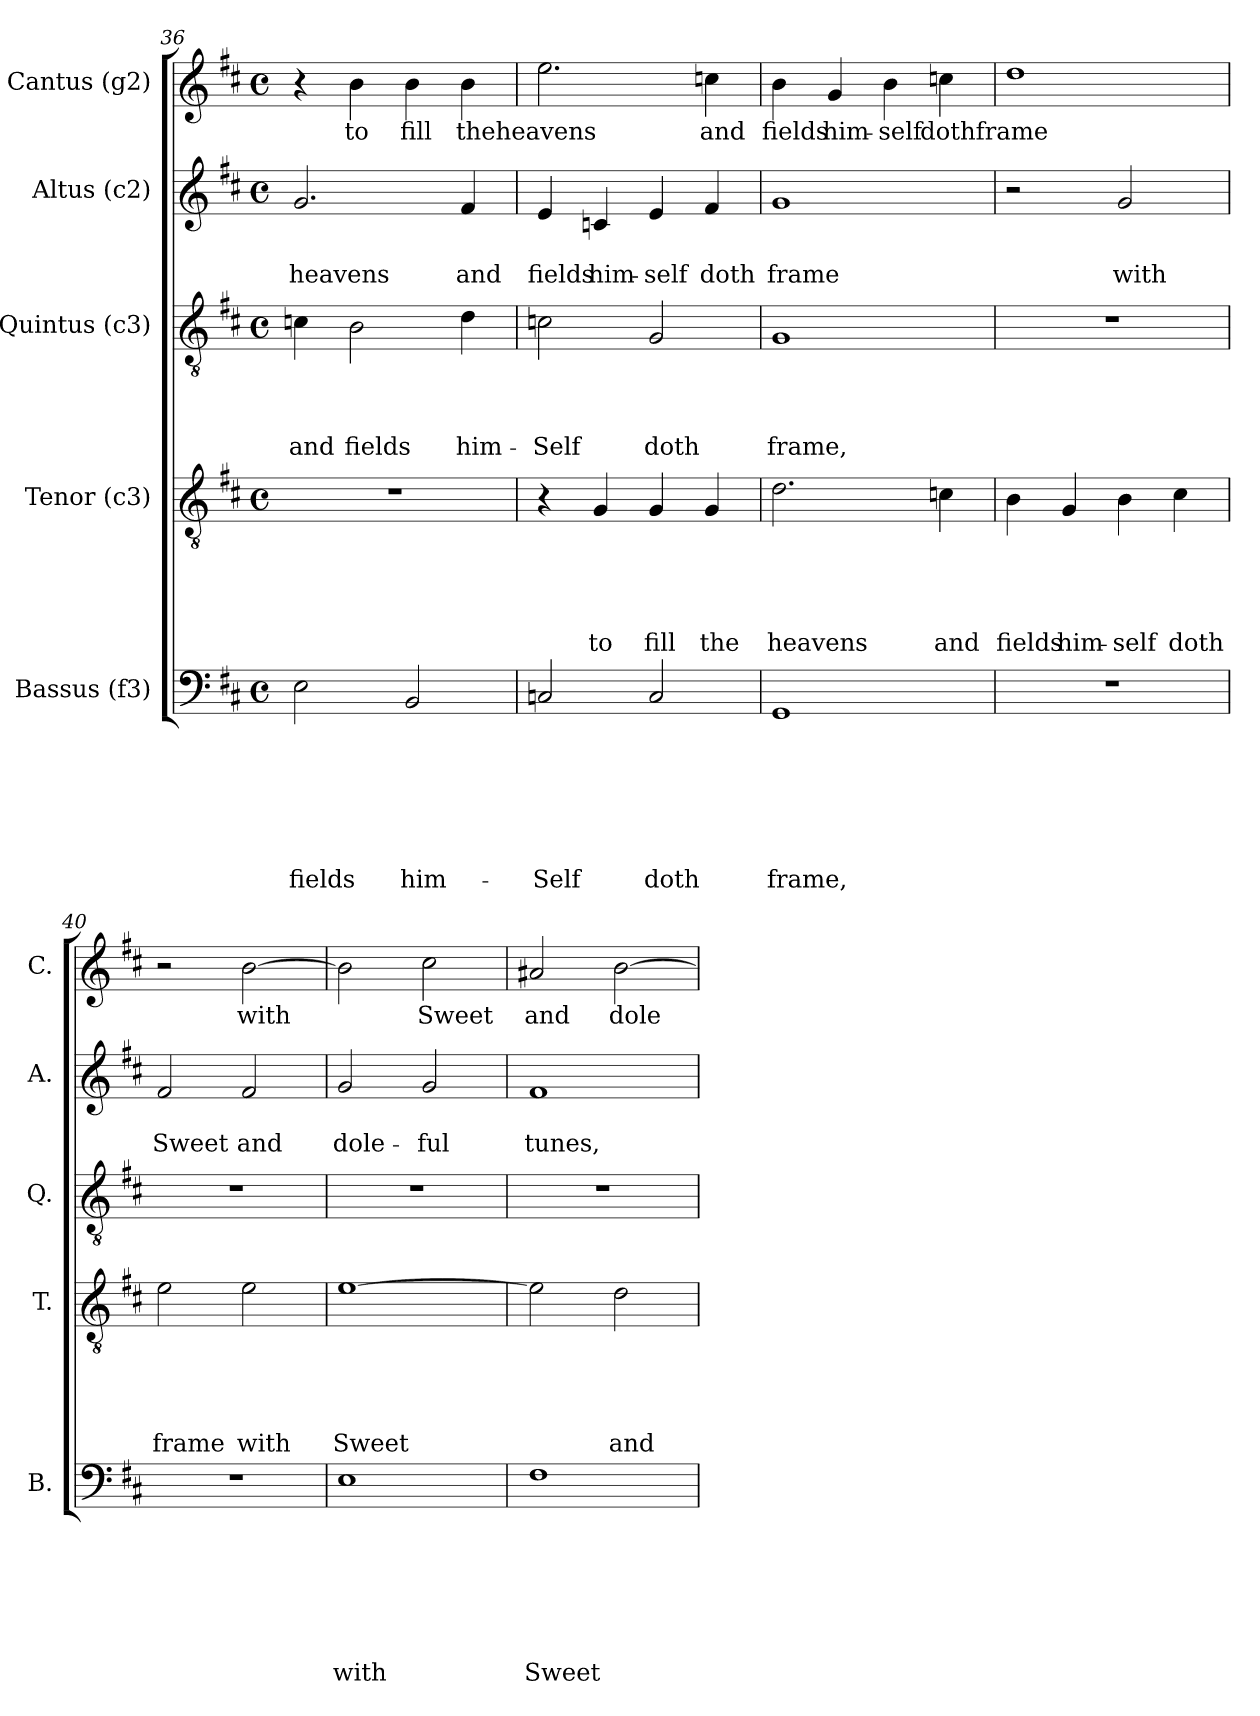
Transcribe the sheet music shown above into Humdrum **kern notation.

**kern	**text	**text	**text	**text	**text	**text	**text	**kern	**text	**text	**text	**text	**text	**kern	**text	**text	**text	**text	**kern	**text	**text	**kern	**text
*part5	*part5	*part5	*part5	*part5	*part5	*part5	*part5	*part4	*part4	*part4	*part4	*part4	*part4	*part3	*part3	*part3	*part3	*part3	*part2	*part2	*part2	*part1	*part1
*staff5	*staff5	*staff5	*staff5	*staff5	*staff5	*staff5	*staff5	*staff4	*staff4	*staff4	*staff4	*staff4	*staff4	*staff3	*staff3	*staff3	*staff3	*staff3	*staff2	*staff2	*staff2	*staff1	*staff1
*I"Bassus (f3)	*	*	*	*	*	*	*	*I"Tenor (c3)	*	*	*	*	*	*I"Quintus (c3)	*	*	*	*	*I"Altus (c2)	*	*	*I"Cantus (g2)	*
*I'B.	*	*	*	*	*	*	*	*I'T.	*	*	*	*	*	*I'Q.	*	*	*	*	*I'A.	*	*	*I'C.	*
*clefF4	*	*	*	*	*	*	*	*clefGv2	*	*	*	*	*	*clefGv2	*	*	*	*	*clefG2	*	*	*clefG2	*
*k[f#c#]	*	*	*	*	*	*	*	*k[f#c#]	*	*	*	*	*	*k[f#c#]	*	*	*	*	*k[f#c#]	*	*	*k[f#c#]	*
*D:	*	*	*	*	*	*	*	*D:	*	*	*	*	*	*D:	*	*	*	*	*D:	*	*	*D:	*
*M4/4	*	*	*	*	*	*	*	*M4/4	*	*	*	*	*	*M4/4	*	*	*	*	*M4/4	*	*	*M4/4	*
*met(c)	*	*	*	*	*	*	*	*met(c)	*	*	*	*	*	*met(c)	*	*	*	*	*met(c)	*	*	*met(c)	*
=36	=36	=36	=36	=36	=36	=36	=36	=36	=36	=36	=36	=36	=36	=36	=36	=36	=36	=36	=36	=36	=36	=36	=36
!	!	!	!	!	!	!	!LO:LY:b	!	!	!	!	!	!	!	!	!	!	!LO:LY:b	!	!	!LO:LY:b	!	!
2E\	.	.	.	.	.	.	fields	1r	.	.	.	.	.	4cn\	.	.	.	and	2.g/	.	heavens	4r	.
!	!	!	!	!	!	!	!	!	!	!	!	!	!	!	!	!	!	!LO:LY:b	!	!	!	!	!LO:LY:b
.	.	.	.	.	.	.	.	.	.	.	.	.	.	2B\	.	.	.	fields	.	.	.	4b\	to
!	!	!	!	!	!	!	!LO:LY:b	!	!	!	!	!	!	!	!	!	!	!	!	!	!	!	!LO:LY:b
2BB/	.	.	.	.	.	.	him-	.	.	.	.	.	.	.	.	.	.	.	.	.	.	4b\	fill
!	!	!	!	!	!	!	!	!	!	!	!	!	!	!	!	!	!	!LO:LY:b	!	!	!LO:LY:b	!	!LO:LY:b
.	.	.	.	.	.	.	.	.	.	.	.	.	.	4d\	.	.	.	him-	4f#/	.	and	4b\	theheavens
=37	=37	=37	=37	=37	=37	=37	=37	=37	=37	=37	=37	=37	=37	=37	=37	=37	=37	=37	=37	=37	=37	=37	=37
!	!	!	!	!	!	!	!LO:LY:b	!	!	!	!	!	!	!	!	!	!	!LO:LY:b	!	!	!LO:LY:b	!	!
2Cn/	.	.	.	.	.	.	-Self	4r	.	.	.	.	.	2cn\	.	.	.	-Self	4e/	.	fields	2.ee\	.
!	!	!	!	!	!	!	!	!	!	!	!	!	!LO:LY:b	!	!	!	!	!	!	!	!LO:LY:b	!	!
.	.	.	.	.	.	.	.	4G/	.	.	.	.	to	.	.	.	.	.	4cn/	.	him-	.	.
!	!	!	!	!	!	!	!LO:LY:b	!	!	!	!	!	!LO:LY:b	!	!	!	!	!LO:LY:b	!	!	!LO:LY:b:rj	!	!
2C/	.	.	.	.	.	.	doth	4G/	.	.	.	.	fill	2G/	.	.	.	doth	4e/	.	-self	.	.
!	!	!	!	!	!	!	!	!	!	!	!	!	!LO:LY:b	!	!	!	!	!	!	!	!LO:LY:b	!	!LO:LY:b
.	.	.	.	.	.	.	.	4G/	.	.	.	.	the	.	.	.	.	.	4f#/	.	doth	4ccn\	and
=38	=38	=38	=38	=38	=38	=38	=38	=38	=38	=38	=38	=38	=38	=38	=38	=38	=38	=38	=38	=38	=38	=38	=38
!	!	!	!	!	!	!	!LO:LY:b	!	!	!	!	!	!LO:LY:b	!	!	!	!	!LO:LY:b	!	!	!LO:LY:b	!	!LO:LY:b
1GG	.	.	.	.	.	.	frame,	2.d\	.	.	.	.	heavens	1G	.	.	.	frame,	1g	.	frame	4b\	fields
!	!	!	!	!	!	!	!	!	!	!	!	!	!	!	!	!	!	!	!	!	!	!	!LO:LY:b
.	.	.	.	.	.	.	.	.	.	.	.	.	.	.	.	.	.	.	.	.	.	4g/	him-
!	!	!	!	!	!	!	!	!	!	!	!	!	!	!	!	!	!	!	!	!	!	!	!LO:LY:b:rj
.	.	.	.	.	.	.	.	.	.	.	.	.	.	.	.	.	.	.	.	.	.	4b\	-self
!	!	!	!	!	!	!	!	!	!	!	!	!	!LO:LY:b	!	!	!	!	!	!	!	!	!	!LO:LY:b
.	.	.	.	.	.	.	.	4cn\	.	.	.	.	and	.	.	.	.	.	.	.	.	4ccn\	dothframe
=39	=39	=39	=39	=39	=39	=39	=39	=39	=39	=39	=39	=39	=39	=39	=39	=39	=39	=39	=39	=39	=39	=39	=39
!	!	!	!	!	!	!	!	!	!	!	!	!	!LO:LY:b	!	!	!	!	!	!	!	!	!	!
1r	.	.	.	.	.	.	.	4B\	.	.	.	.	fields	1r	.	.	.	.	2r	.	.	1dd	.
!	!	!	!	!	!	!	!	!	!	!	!	!	!LO:LY:b	!	!	!	!	!	!	!	!	!	!
.	.	.	.	.	.	.	.	4G/	.	.	.	.	him-	.	.	.	.	.	.	.	.	.	.
!	!	!	!	!	!	!	!	!	!	!	!	!	!LO:LY:b:rj	!	!	!	!	!	!	!	!LO:LY:b	!	!
.	.	.	.	.	.	.	.	4B\	.	.	.	.	-self	.	.	.	.	.	2g/	.	with	.	.
!	!	!	!	!	!	!	!	!	!	!	!	!	!LO:LY:b	!	!	!	!	!	!	!	!	!	!
.	.	.	.	.	.	.	.	4c#\	.	.	.	.	doth	.	.	.	.	.	.	.	.	.	.
=40	=40	=40	=40	=40	=40	=40	=40	=40	=40	=40	=40	=40	=40	=40	=40	=40	=40	=40	=40	=40	=40	=40	=40
!	!	!	!	!	!	!	!	!	!	!	!	!	!LO:LY:b	!	!	!	!	!	!	!	!LO:LY:b	!	!
1r	.	.	.	.	.	.	.	2e\	.	.	.	.	frame	1r	.	.	.	.	2f#/	.	Sweet	2r	.
!	!	!	!	!	!	!	!	!	!	!	!	!	!LO:LY:b	!	!	!	!	!	!	!	!LO:LY:b	!	!LO:LY:b
.	.	.	.	.	.	.	.	2e\	.	.	.	.	with	.	.	.	.	.	2f#/	.	and	[>2b\	with
!!LO:PB:g=z
=41	=41	=41	=41	=41	=41	=41	=41	=41	=41	=41	=41	=41	=41	=41	=41	=41	=41	=41	=41	=41	=41	=41	=41
!	!	!	!	!	!	!	!LO:LY:b	!	!	!	!	!	!LO:LY:b	!	!	!	!	!	!	!	!LO:LY:b	!	!
1E	.	.	.	.	.	.	with	[>1e	.	.	.	.	Sweet	1r	.	.	.	.	2g/	.	dole-	2b\]	.
!	!	!	!	!	!	!	!	!	!	!	!	!	!	!	!	!	!	!	!	!	!LO:LY:b	!	!LO:LY:b
.	.	.	.	.	.	.	.	.	.	.	.	.	.	.	.	.	.	.	2g/	.	-ful	2cc#\	Sweet
=42	=42	=42	=42	=42	=42	=42	=42	=42	=42	=42	=42	=42	=42	=42	=42	=42	=42	=42	=42	=42	=42	=42	=42
!	!	!	!	!	!	!	!LO:LY:b	!	!	!	!	!	!	!	!	!	!	!	!	!	!LO:LY:b	!	!LO:LY:b
1F#	.	.	.	.	.	.	Sweet	2e\]	.	.	.	.	.	1r	.	.	.	.	1f#	.	tunes,	2a#X/	and
!	!	!	!	!	!	!	!	!	!	!	!	!	!LO:LY:b	!	!	!	!	!	!	!	!	!	!LO:LY:b
.	.	.	.	.	.	.	.	2d\	.	.	.	.	and	.	.	.	.	.	.	.	.	[>2b\	dole-
=	=	=	=	=	=	=	=	=	=	=	=	=	=	=	=	=	=	=	=	=	=	=	=
*-	*-	*-	*-	*-	*-	*-	*-	*-	*-	*-	*-	*-	*-	*-	*-	*-	*-	*-	*-	*-	*-	*-	*-
